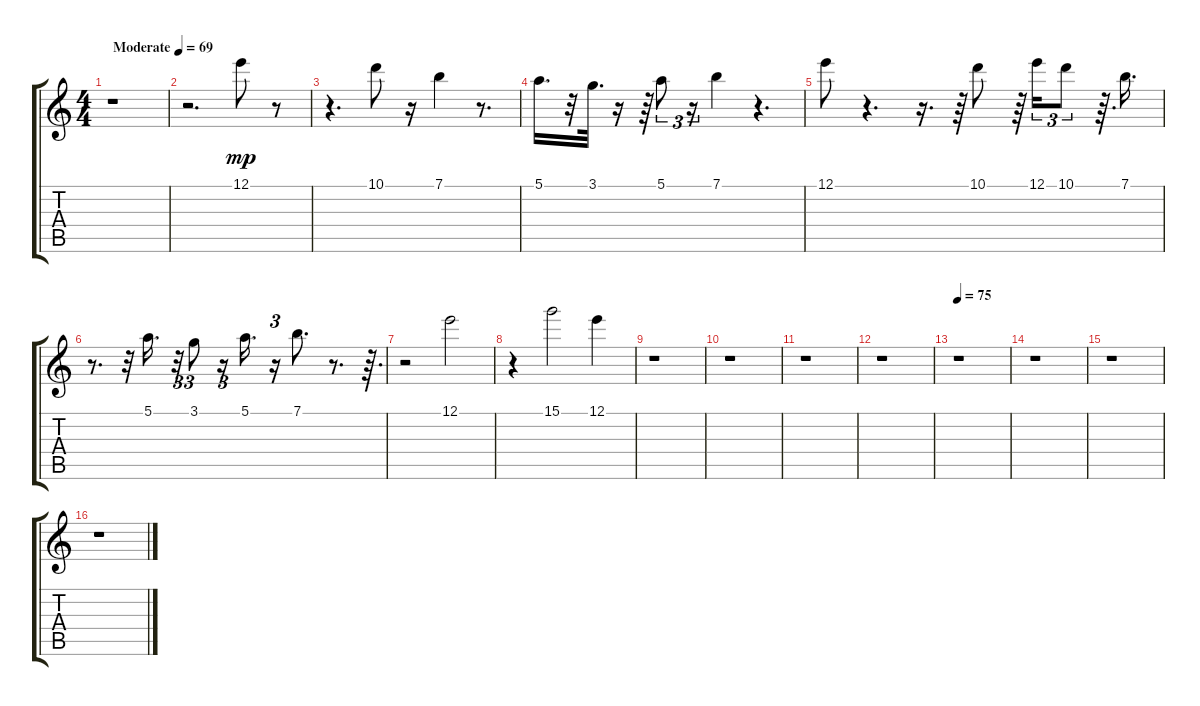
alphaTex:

\track "" {instrument acousticguitarnylon}
\staff {score tabs}
\tuning (E4 B3 G3 D3 A2 E2) {hide}
\ts (4 4)
\tempo (69 "Moderate")
\clef g2
\ks c
r.1{dy mp instrument acousticguitarnylon} |
r.2{d} 12.1.8 r.8 |
r.4{d} 10.1.8 r.16 7.1.4 r.8{d} |
5.1.16{d} r.32 3.1.32{d} r.16 r.64 5.1.8{tu (3 2)} r.16{tu (3 2)} 7.1.4 r.4{d} |
12.1.8 r.4{d} r.16{d} r.64 10.1.8 r.64 12.1.16{tu (3 2)} 10.1.8{tu (3 2)} r.64{d} 7.1.16{d} |
r.8{d} r.32 5.1.16{d} r.32{tu (3 2)} 3.1.8{tu (3 2)} r.16{tu (3 2)} 5.1.16{d} r.16{tu (3 2)} 7.1.8{d} r.8{d} r.64{d} |
r.2 12.1.2 |
r.4 15.1.2 12.1.4 |
r.1 |
r.1 |
r.1 |
r.1 |
\tempo 75
r.1 |
r.1 |
r.1 |
r.1
